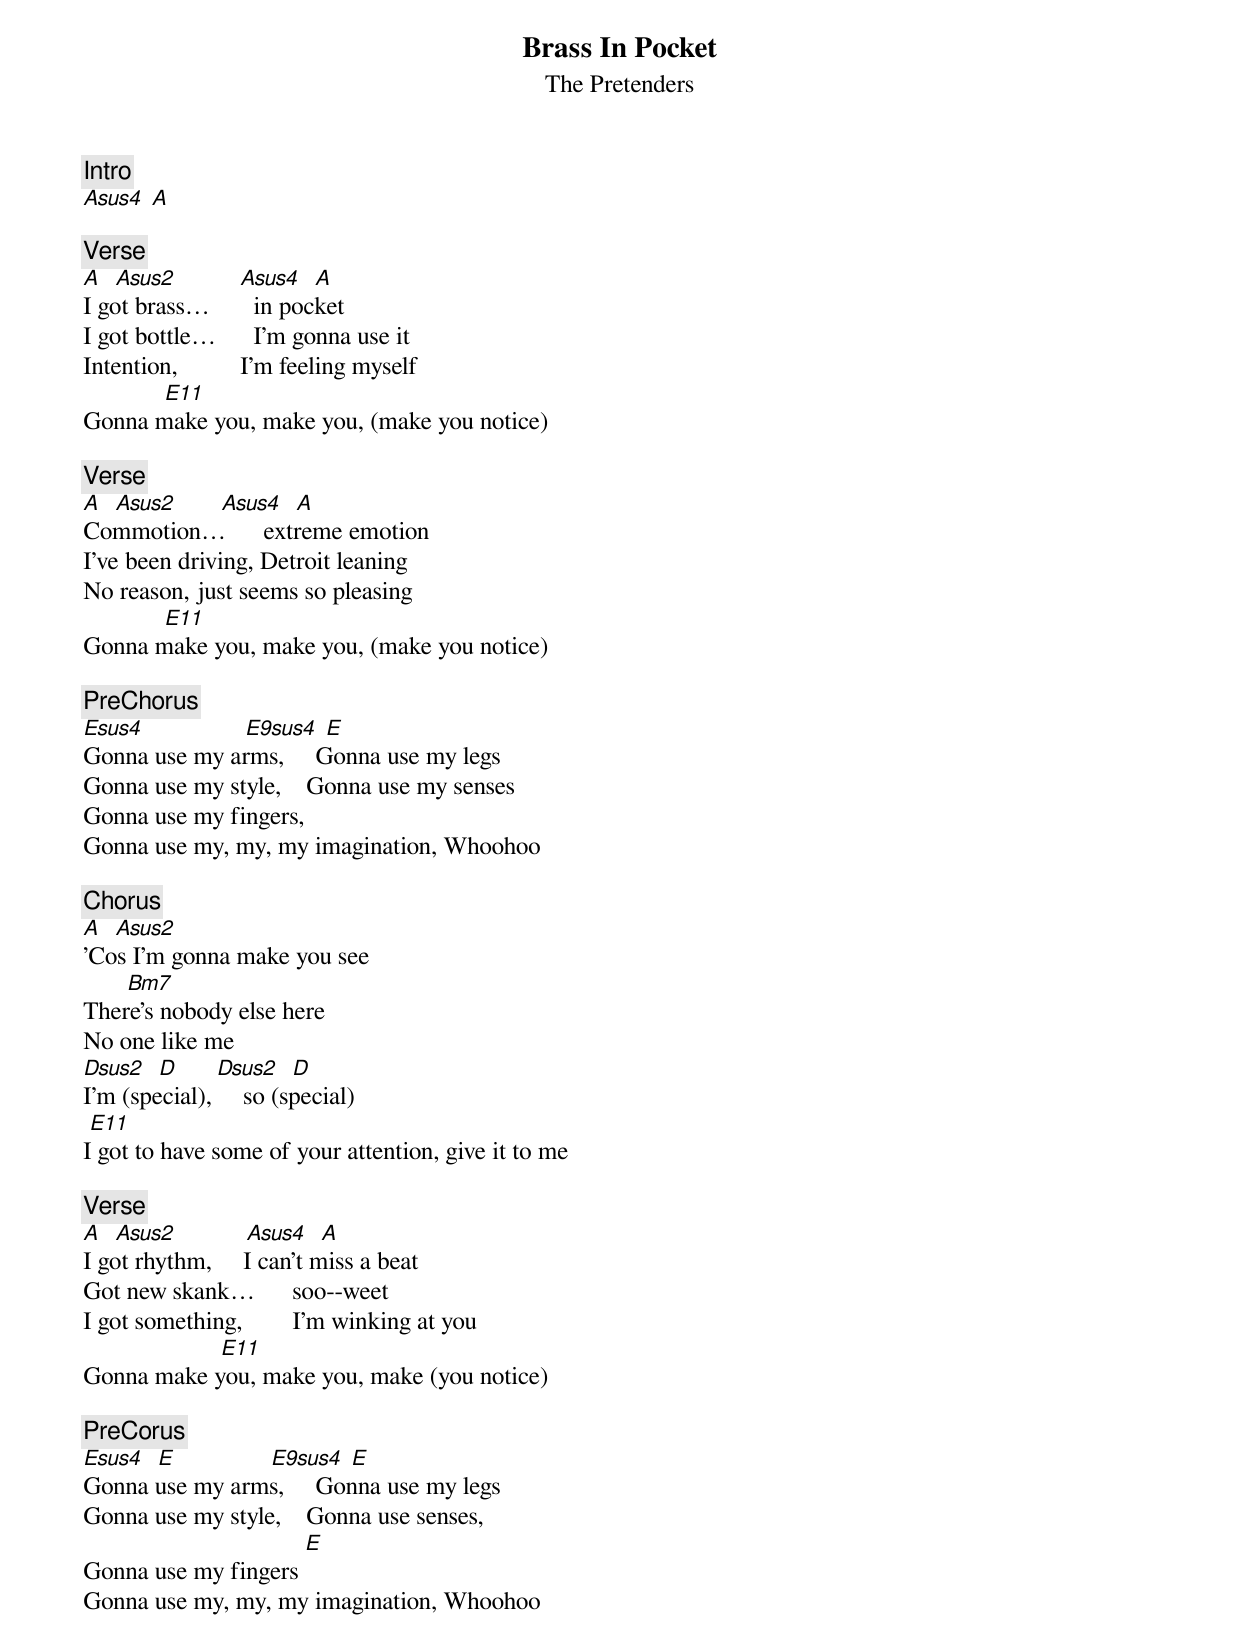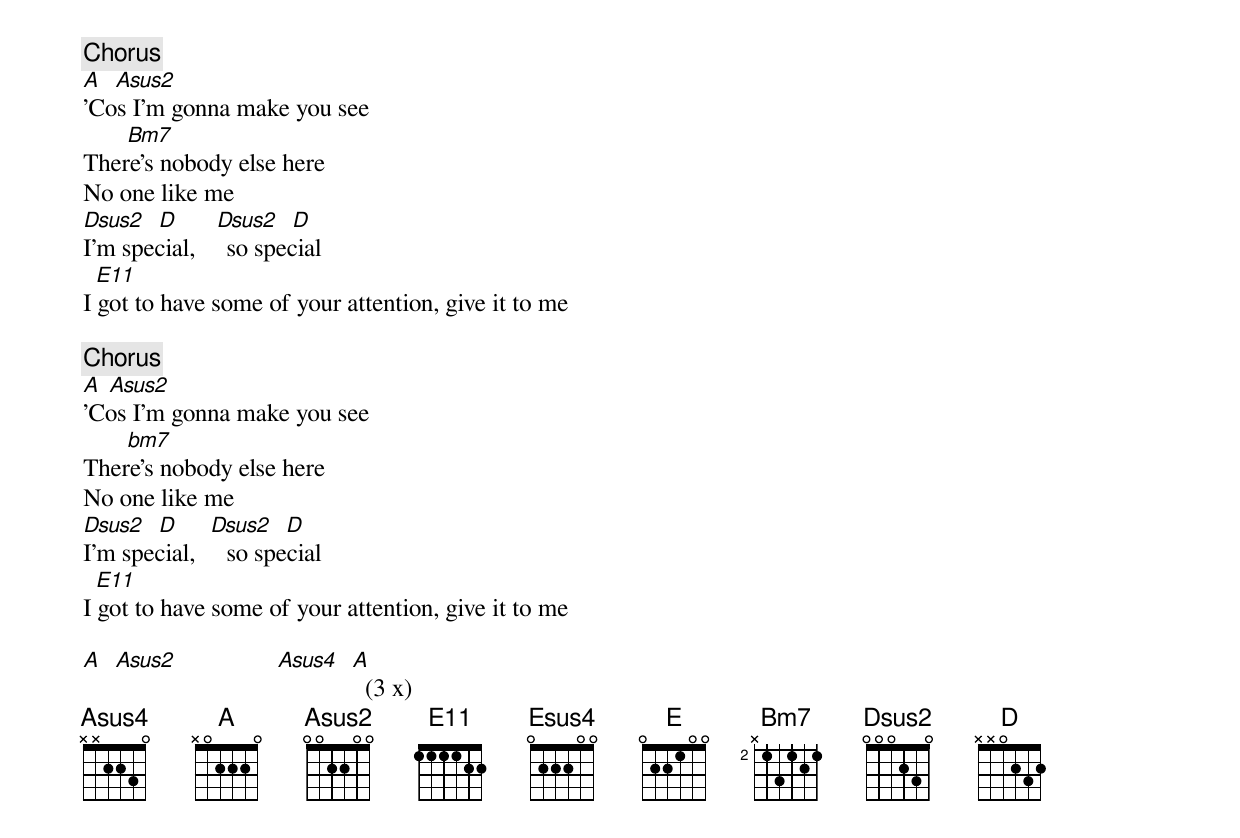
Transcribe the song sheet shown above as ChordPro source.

{t: Brass In Pocket}
{st:The Pretenders}
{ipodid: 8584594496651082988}
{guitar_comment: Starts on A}

{c: Intro}
[Asus4] [A]

{c: Verse}
[A]  [Asus2]          [Asus4]  [A]
I got brass…       in pocket
I got bottle…      I'm gonna use it
Intention,          I'm feeling myself
             [E11]
Gonna make you, make you, (make you notice)

{c: Verse}
[A]  [Asus2]       [Asus4]  [A]
Commotion…      extreme emotion
I've been driving, Detroit leaning
No reason, just seems so pleasing
             [E11]
Gonna make you, make you, (make you notice)

{c: PreChorus}
[Esus4]                [E9sus4] [E]
Gonna use my arms,     Gonna use my legs
Gonna use my style,    Gonna use my senses
Gonna use my fingers,
Gonna use my, my, my imagination, Whoohoo

{comment: Chorus}
[A]  [Asus2]
'Cos I'm gonna make you see
       [Bm7]
There's nobody else here
No one like me
[Dsus2]  [D]      [Dsus2]  [D]
I'm (special),     so (special)
 [E11]
I got to have some of your attention, give it to me

{c: Verse}
[A]  [Asus2]           [Asus4]  [A]
I got rhythm,     I can't miss a beat
Got new skank…      soo--weet
I got something,        I'm winking at you
                      [E11]
Gonna make you, make you, make (you notice)

{c: PreCorus}
[Esus4]  [E]               [E9sus4] [E]
Gonna use my arms,     Gonna use my legs
Gonna use my style,    Gonna use senses,
Gonna use my fingers [E]
Gonna use my, my, my imagination, Whoohoo

{c: Chorus}
[A]  [Asus2]
'Cos I'm gonna make you see
       [Bm7]
There's nobody else here
No one like me
[Dsus2]  [D]      [Dsus2]  [D]
I'm special,     so special
  [E11]
I got to have some of your attention, give it to me

{c: Chorus}
[A] [Asus2]
'Cos I'm gonna make you see
       [bm7]
There's nobody else here
No one like me
[Dsus2]  [D]     [Dsus2]  [D]
I'm special,     so special
  [E11]
I got to have some of your attention, give it to me

[A]  [Asus2]                [Asus4]  [A]  (3 x)
